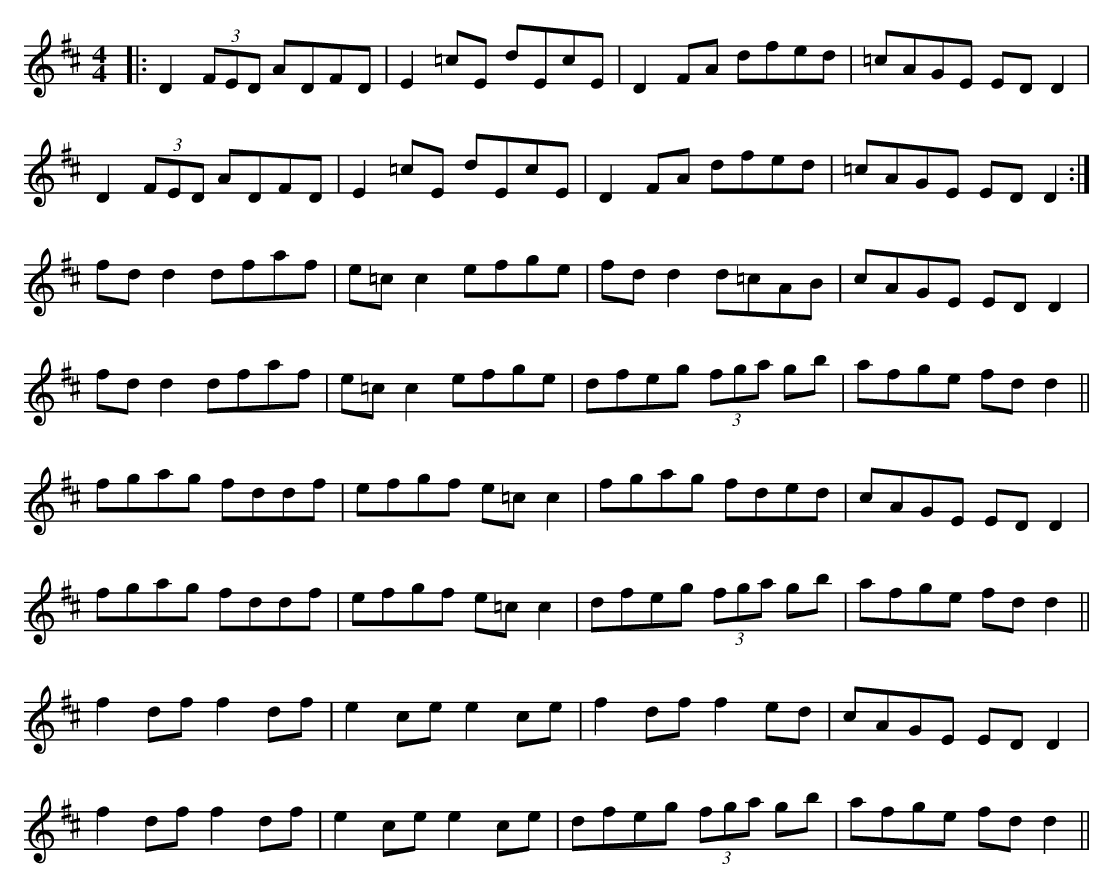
X:1
M:4/4
K:D
|:D2 (3FED ADFD|E2=cE dEcE|D2 FA dfed|=cAGE ED D2|
D2 (3FED ADFD|E2=cE dEcE|D2 FA dfed|=cAGE ED D2:|
fd d2 dfaf|e=c c2 efge|fd d2 d=cAB|cAGE ED D2|
fd d2 dfaf|e=c c2 efge|dfeg (3fga gb|afge fd d2||
fgag fddf|efgf e=cc2|fgag fded|cAGE ED D2|
fgag fddf|efgf e=cc2|dfeg (3fga gb|afge fd d2||
f2df f2df|e2ce e2ce|f2df f2ed|cAGE ED D2|
f2df f2df|e2ce e2ce|dfeg (3fga gb|afge fdd2||
